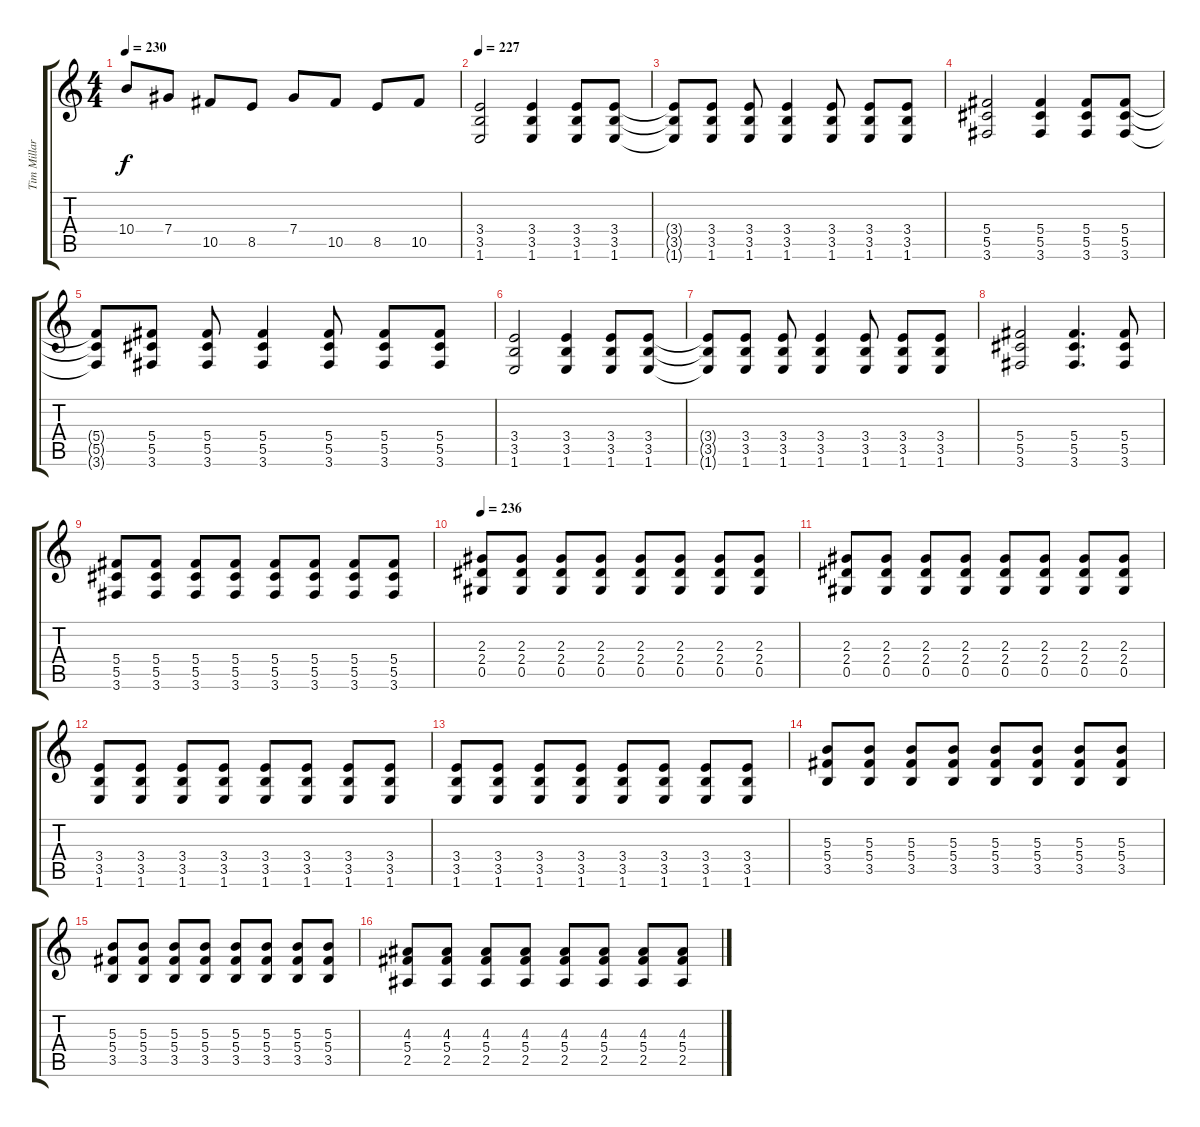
\track ("Tim Millar" "Tim Millar") {instrument distortionguitar}
\staff {score tabs}
\tuning (Eb4 Bb3 Gb3 Db3 Ab2 Eb2) {hide}
\ts (4 4)
\tempo 230
\clef g2
\ks c
10.4.8{dy f} 7.4.8 10.5.8 8.5.8 7.4.8 10.5.8 8.5.8 10.5.8 |
\tempo 227
(3.4 3.5 1.6).2 (3.4 3.5 1.6).4 (3.4 3.5 1.6).8 (3.4 3.5 1.6).8 |
(3.4{t} 3.5{t} 1.6{t}).8 (3.4 3.5 1.6).8 (3.4 3.5 1.6).8 (3.4 3.5 1.6).4 (3.4 3.5 1.6).8 (3.4 3.5 1.6).8 (3.4 3.5 1.6).8 |
(5.4 5.5 3.6).2 (5.4 5.5 3.6).4 (5.4 5.5 3.6).8 (5.4 5.5 3.6).8 |
(5.4{t} 5.5{t} 3.6{t}).8 (5.4 5.5 3.6).8 (5.4 5.5 3.6).8 (5.4 5.5 3.6).4 (5.4 5.5 3.6).8 (5.4 5.5 3.6).8 (5.4 5.5 3.6).8 |
(3.4 3.5 1.6).2 (3.4 3.5 1.6).4 (3.4 3.5 1.6).8 (3.4 3.5 1.6).8 |
(3.4{t} 3.5{t} 1.6{t}).8 (3.4 3.5 1.6).8 (3.4 3.5 1.6).8 (3.4 3.5 1.6).4 (3.4 3.5 1.6).8 (3.4 3.5 1.6).8 (3.4 3.5 1.6).8 |
(5.4 5.5 3.6).2 (5.4 5.5 3.6).4{d} (5.4 5.5 3.6).8 |
(5.4 5.5 3.6).8 (5.4 5.5 3.6).8 (5.4 5.5 3.6).8 (5.4 5.5 3.6).8 (5.4 5.5 3.6).8 (5.4 5.5 3.6).8 (5.4 5.5 3.6).8 (5.4 5.5 3.6).8 |
\tempo 236
(2.3 2.4 0.5).8 (2.3 2.4 0.5).8 (2.3 2.4 0.5).8 (2.3 2.4 0.5).8 (2.3 2.4 0.5).8 (2.3 2.4 0.5).8 (2.3 2.4 0.5).8 (2.3 2.4 0.5).8 |
(2.3 2.4 0.5).8 (2.3 2.4 0.5).8 (2.3 2.4 0.5).8 (2.3 2.4 0.5).8 (2.3 2.4 0.5).8 (2.3 2.4 0.5).8 (2.3 2.4 0.5).8 (2.3 2.4 0.5).8 |
(3.4 3.5 1.6).8 (3.4 3.5 1.6).8 (3.4 3.5 1.6).8 (3.4 3.5 1.6).8 (3.4 3.5 1.6).8 (3.4 3.5 1.6).8 (3.4 3.5 1.6).8 (3.4 3.5 1.6).8 |
(3.4 3.5 1.6).8 (3.4 3.5 1.6).8 (3.4 3.5 1.6).8 (3.4 3.5 1.6).8 (3.4 3.5 1.6).8 (3.4 3.5 1.6).8 (3.4 3.5 1.6).8 (3.4 3.5 1.6).8 |
(5.3 5.4 3.5).8 (5.3 5.4 3.5).8 (5.3 5.4 3.5).8 (5.3 5.4 3.5).8 (5.3 5.4 3.5).8 (5.3 5.4 3.5).8 (5.3 5.4 3.5).8 (5.3 5.4 3.5).8 |
(5.3 5.4 3.5).8 (5.3 5.4 3.5).8 (5.3 5.4 3.5).8 (5.3 5.4 3.5).8 (5.3 5.4 3.5).8 (5.3 5.4 3.5).8 (5.3 5.4 3.5).8 (5.3 5.4 3.5).8 |
(4.3 5.4 2.5).8 (4.3 5.4 2.5).8 (4.3 5.4 2.5).8 (4.3 5.4 2.5).8 (4.3 5.4 2.5).8 (4.3 5.4 2.5).8 (4.3 5.4 2.5).8 (4.3 5.4 2.5).8
